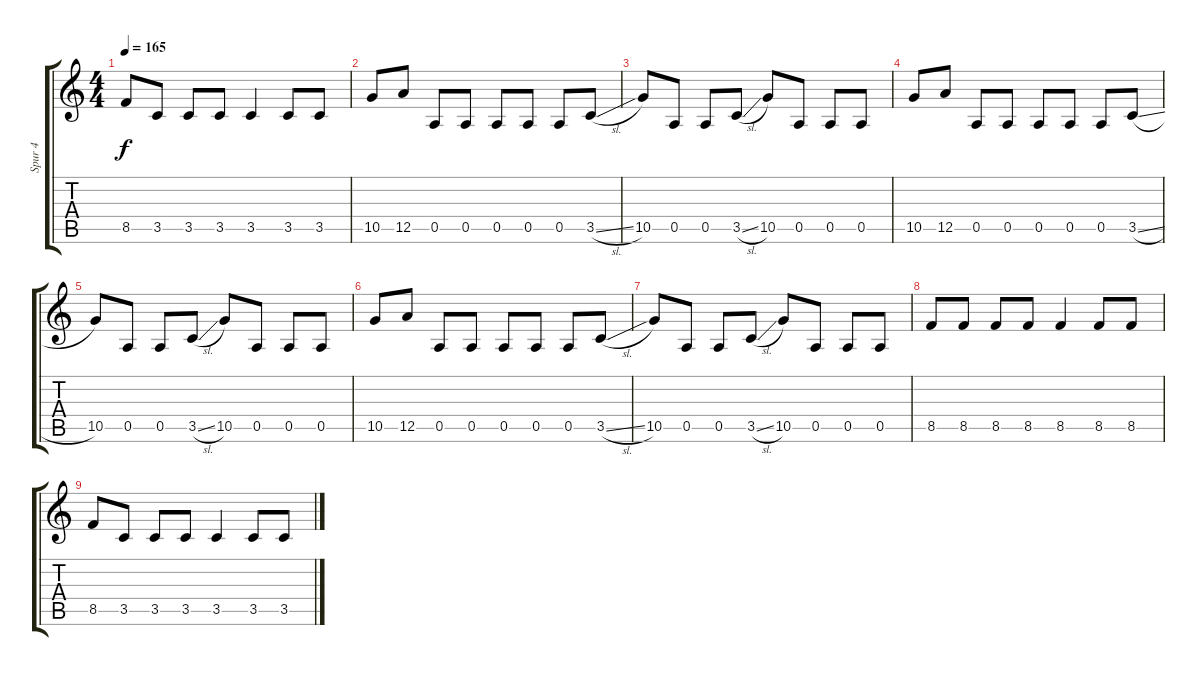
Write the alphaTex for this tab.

\track ("Spur 4" "Spur 4") {instrument distortionguitar}
\staff {score tabs}
\tuning (E4 B3 G3 D3 A2 E2) {hide}
\ts (4 4)
\tempo 165
\clef g2
\ks c
8.5.8{dy f} 3.5.8 3.5.8 3.5.8 3.5.4 3.5.8 3.5.8 |
10.5.8 12.5.8 0.5.8 0.5.8 0.5.8 0.5.8 0.5.8 3.5{sl}.8 |
10.5.8 0.5.8 0.5.8 3.5{sl}.8 10.5.8 0.5.8 0.5.8 0.5.8 |
10.5.8 12.5.8 0.5.8 0.5.8 0.5.8 0.5.8 0.5.8 3.5{sl}.8 |
10.5.8 0.5.8 0.5.8 3.5{sl}.8 10.5.8 0.5.8 0.5.8 0.5.8 |
10.5.8 12.5.8 0.5.8 0.5.8 0.5.8 0.5.8 0.5.8 3.5{sl}.8 |
10.5.8 0.5.8 0.5.8 3.5{sl}.8 10.5.8 0.5.8 0.5.8 0.5.8 |
8.5.8 8.5.8 8.5.8 8.5.8 8.5.4 8.5.8 8.5.8 |
8.5.8 3.5.8 3.5.8 3.5.8 3.5.4 3.5.8 3.5.8
